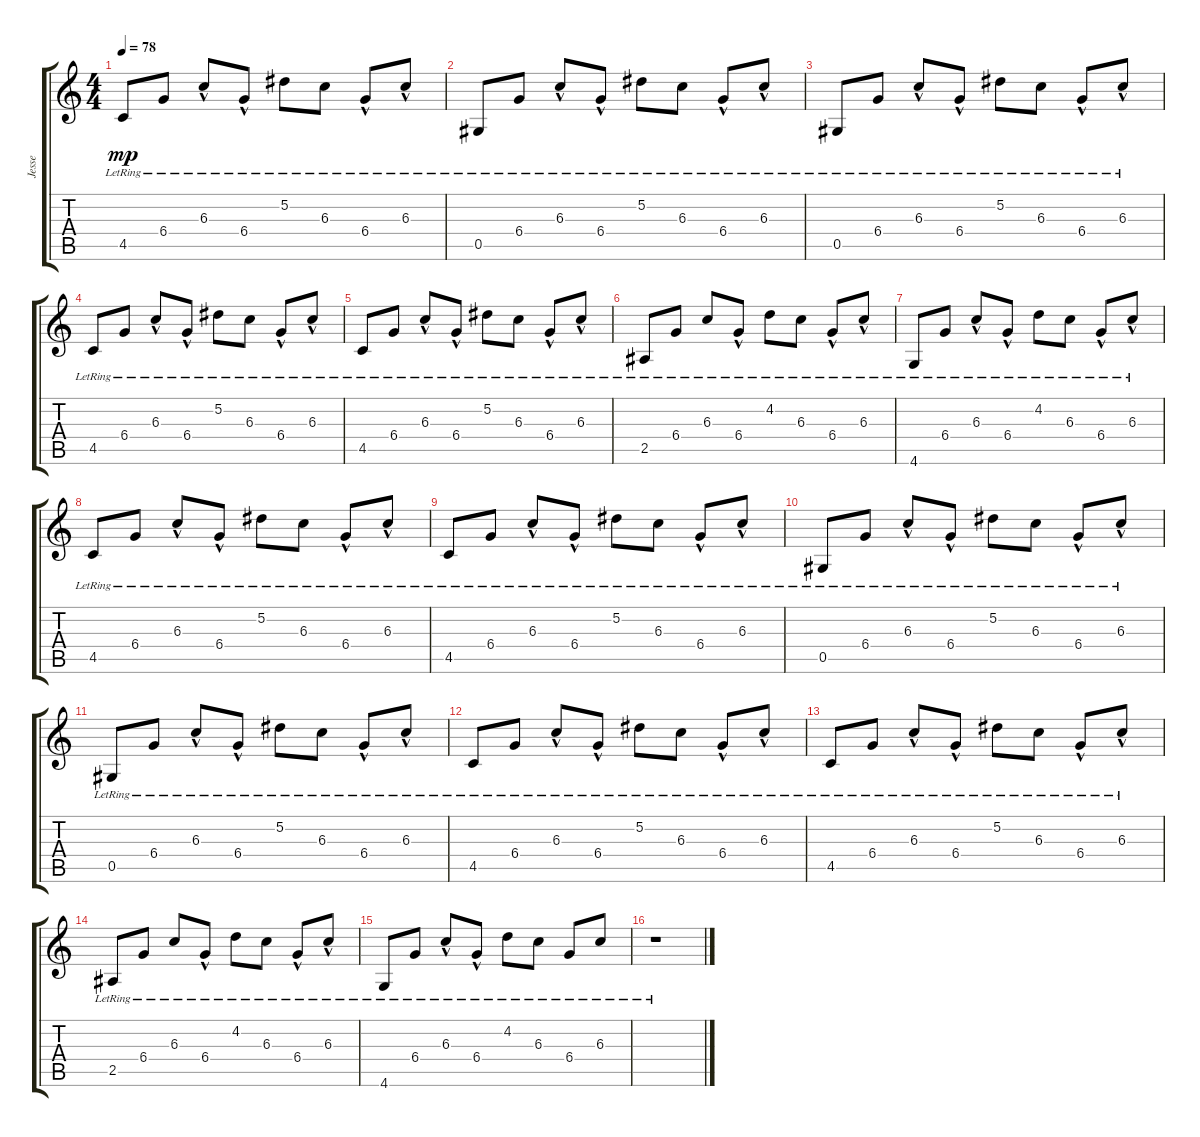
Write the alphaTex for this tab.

\track ("Jesse" "Jesse") {instrument electricguitarjazz}
\staff {score tabs}
\tuning (Eb4 Bb3 Gb3 Db3 Ab2 Eb2) {hide}
\ts (4 4)
\tempo 78
\clef g2
\ks c
4.5{lr}.8{dy mp} 6.4{lr}.8 6.3{hac lr}.8 6.4{hac lr}.8 5.2{lr}.8 6.3{lr}.8 6.4{hac lr}.8 6.3{hac lr}.8 |
0.5{lr}.8 6.4{lr}.8 6.3{hac lr}.8 6.4{hac lr}.8 5.2{lr}.8 6.3{lr}.8 6.4{hac lr}.8 6.3{hac lr}.8 |
0.5{lr}.8 6.4{lr}.8 6.3{hac lr}.8 6.4{hac lr}.8 5.2{lr}.8 6.3{lr}.8 6.4{hac lr}.8 6.3{hac lr}.8 |
4.5{lr}.8 6.4{lr}.8 6.3{hac lr}.8 6.4{hac lr}.8 5.2{lr}.8 6.3{lr}.8 6.4{hac lr}.8 6.3{hac lr}.8 |
4.5{lr}.8 6.4{lr}.8 6.3{hac lr}.8 6.4{hac lr}.8 5.2{lr}.8 6.3{lr}.8 6.4{hac lr}.8 6.3{hac lr}.8 |
2.5{lr}.8{volume 16} 6.4{lr}.8 6.3{lr}.8 6.4{hac lr}.8 4.2{lr}.8{volume 15} 6.3{lr}.8 6.4{hac lr}.8 6.3{hac lr}.8 |
4.6{lr}.8{volume 14} 6.4{lr}.8 6.3{hac lr}.8 6.4{hac lr}.8 4.2{lr}.8{volume 13} 6.3{lr}.8 6.4{hac lr}.8 6.3{hac lr}.8 |
4.5{lr}.8{volume 12} 6.4{lr}.8 6.3{hac lr}.8 6.4{hac lr}.8 5.2{lr}.8{volume 11} 6.3{lr}.8 6.4{hac lr}.8 6.3{hac lr}.8 |
4.5{lr}.8{volume 10} 6.4{lr}.8 6.3{hac lr}.8 6.4{hac lr}.8 5.2{lr}.8{volume 9} 6.3{lr}.8 6.4{hac lr}.8 6.3{hac lr}.8 |
0.5{lr}.8{volume 8} 6.4{lr}.8 6.3{hac lr}.8 6.4{hac lr}.8 5.2{lr}.8{volume 7} 6.3{lr}.8 6.4{hac lr}.8 6.3{hac lr}.8 |
0.5{lr}.8{volume 6} 6.4{lr}.8 6.3{hac lr}.8 6.4{hac lr}.8 5.2{lr}.8{volume 5} 6.3{lr}.8 6.4{hac lr}.8 6.3{hac lr}.8 |
4.5{lr}.8{volume 4} 6.4{lr}.8 6.3{hac lr}.8 6.4{hac lr}.8 5.2{lr}.8{volume 3} 6.3{lr}.8 6.4{hac lr}.8 6.3{hac lr}.8 |
4.5{lr}.8{volume 2} 6.4{lr}.8 6.3{hac lr}.8 6.4{hac lr}.8 5.2{lr}.8{volume 2} 6.3{lr}.8 6.4{hac lr}.8 6.3{hac lr}.8 |
2.5{lr}.8{volume 1} 6.4{lr}.8 6.3{lr}.8 6.4{hac lr}.8 4.2{lr}.8 6.3{lr}.8 6.4{hac lr}.8 6.3{hac lr}.8 |
4.6{lr}.8 6.4{lr}.8 6.3{hac lr}.8 6.4{hac lr}.8 4.2{lr}.8 6.3{lr}.8 6.4{lr}.8 6.3{lr}.8 |
r.1
